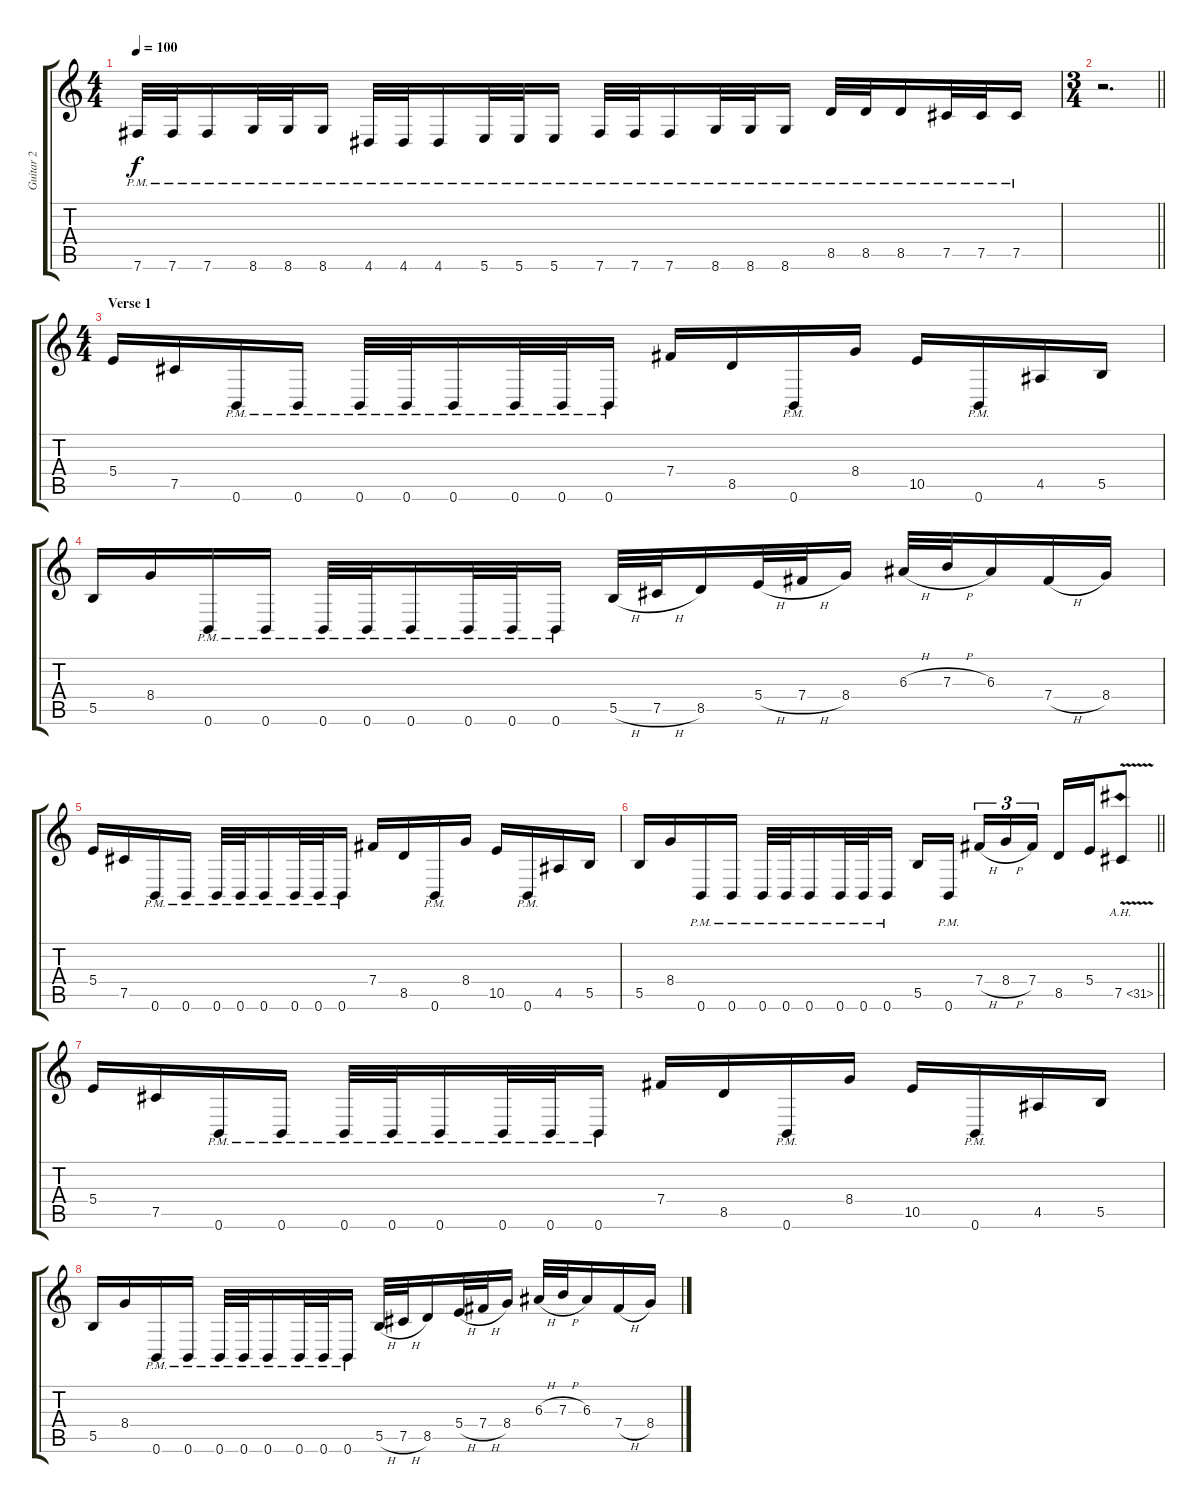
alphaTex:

\track ("Guitar 2" "Guitar 2") {instrument distortionguitar}
\staff {score tabs}
\tuning (Db4 Ab3 E3 B2 Gb2 B1) {hide}
\ts (4 4)
\tempo 100
\clef g2
\ks c
7.6{pm}.32{dy f} 7.6{pm}.32 7.6{pm}.16 8.6{pm}.32 8.6{pm}.32 8.6{pm}.16 4.6{pm}.32 4.6{pm}.32 4.6{pm}.16 5.6{pm}.32 5.6{pm}.32 5.6{pm}.16 7.6{pm}.32 7.6{pm}.32 7.6{pm}.16 8.6{pm}.32 8.6{pm}.32 8.6{pm}.16 8.5{pm}.32 8.5{pm}.32 8.5{pm}.16 7.5{pm}.32 7.5{pm}.32 7.5{pm}.16 |
\ts (3 4)
\barLineRight lightlight
r.2{d} |
\ts (4 4)
\section ("" "Verse 1")
5.4.16 7.5.16 0.6{pm}.16 0.6{pm}.16 0.6{pm}.32 0.6{pm}.32 0.6{pm}.16 0.6{pm}.32 0.6{pm}.32 0.6{pm}.16 7.4.16 8.5.16 0.6{pm}.16 8.4.16 10.5.16 0.6{pm}.16 4.5.16 5.5.16 |
5.5.16 8.4.16 0.6{pm}.16 0.6{pm}.16 0.6{pm}.32 0.6{pm}.32 0.6{pm}.16 0.6{pm}.32 0.6{pm}.32 0.6{pm}.16 5.5{h}.32 7.5{h}.32 8.5.16 5.4{h}.32 7.4{h}.32 8.4.16 6.3{h}.32 7.3{h}.32 6.3.16 7.4{h}.16 8.4.16 |
5.4.16 7.5.16 0.6{pm}.16 0.6{pm}.16 0.6{pm}.32 0.6{pm}.32 0.6{pm}.16 0.6{pm}.32 0.6{pm}.32 0.6{pm}.16 7.4.16 8.5.16 0.6{pm}.16 8.4.16 10.5.16 0.6{pm}.16 4.5.16 5.5.16 |
\barLineRight lightlight
5.5.16 8.4.16 0.6{pm}.16 0.6{pm}.16 0.6{pm}.32 0.6{pm}.32 0.6{pm}.16 0.6{pm}.32 0.6{pm}.32 0.6{pm}.16 5.5.16 0.6{pm}.16{beam splitsecondary} 7.4{h}.16{tu (3 2)} 8.4{h}.16{tu (3 2)} 7.4.16{tu (3 2)} 8.5.16 5.4.16 7.5{ah 24 v}.8 |
5.4.16 7.5.16 0.6{pm}.16 0.6{pm}.16 0.6{pm}.32 0.6{pm}.32 0.6{pm}.16 0.6{pm}.32 0.6{pm}.32 0.6{pm}.16 7.4.16 8.5.16 0.6{pm}.16 8.4.16 10.5.16 0.6{pm}.16 4.5.16 5.5.16 |
5.5.16 8.4.16 0.6{pm}.16 0.6{pm}.16 0.6{pm}.32 0.6{pm}.32 0.6{pm}.16 0.6{pm}.32 0.6{pm}.32 0.6{pm}.16 5.5{h}.32 7.5{h}.32 8.5.16 5.4{h}.32 7.4{h}.32 8.4.16 6.3{h}.32 7.3{h}.32 6.3.16 7.4{h}.16 8.4.16
